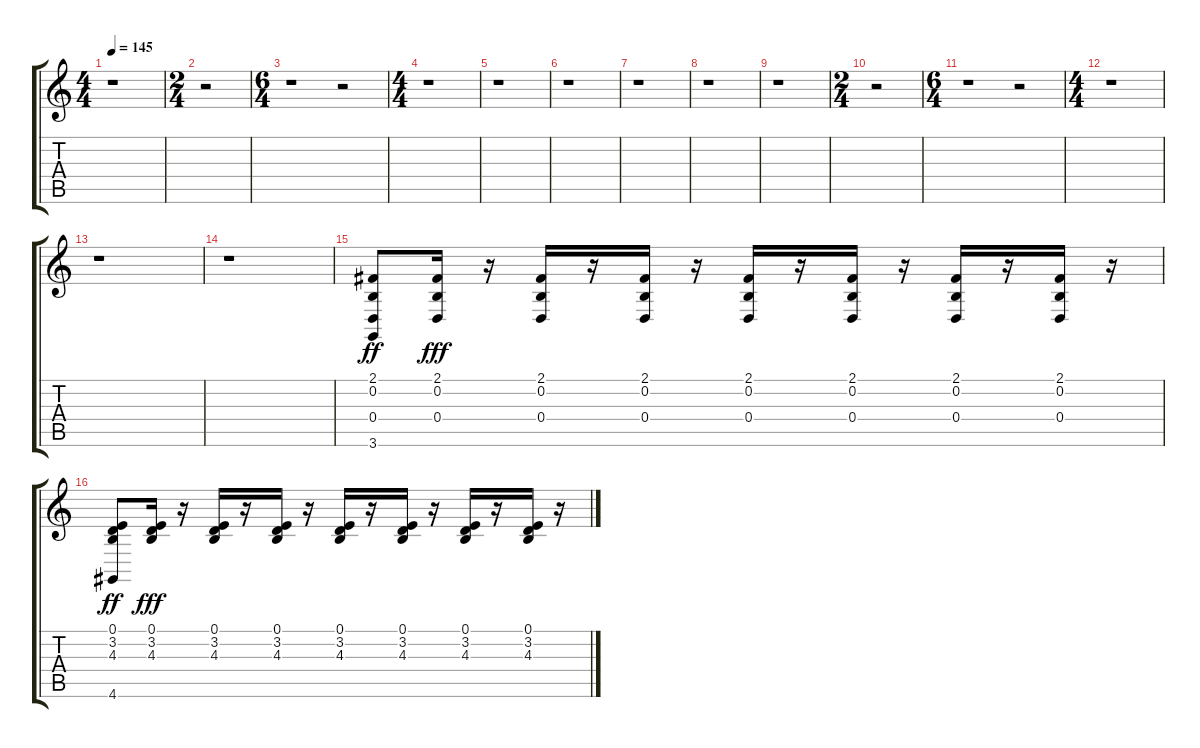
\track "" {instrument stringensemble1}
\staff {score tabs}
\tuning (E4 B3 G3 D3 A2 E2) {hide}
\ts (4 4)
\tempo 145
\clef g2
\ks c
r.1{dy ff} |
\ts (2 4)
r.2 |
\ts (6 4)
r.1 r.2 |
\ts (4 4)
r.1 |
r.1 |
r.1 |
r.1 |
r.1 |
r.1 |
\ts (2 4)
r.2 |
\ts (6 4)
r.1 r.2 |
\ts (4 4)
r.1 |
r.1 |
r.1 |
(2.1 0.2 0.4 3.6).8 (2.1 0.2 0.4).16{dy fff} r.16 (2.1 0.2 0.4).16 r.16 (2.1 0.2 0.4).16 r.16 (2.1 0.2 0.4).16 r.16 (2.1 0.2 0.4).16 r.16 (2.1 0.2 0.4).16 r.16 (2.1 0.2 0.4).16 r.16 |
(0.1 3.2 4.3 4.6).8{dy ff} (0.1 3.2 4.3).16{dy fff} r.16 (0.1 3.2 4.3).16 r.16 (0.1 3.2 4.3).16 r.16 (0.1 3.2 4.3).16 r.16 (0.1 3.2 4.3).16 r.16 (0.1 3.2 4.3).16 r.16 (0.1 3.2 4.3).16 r.16
